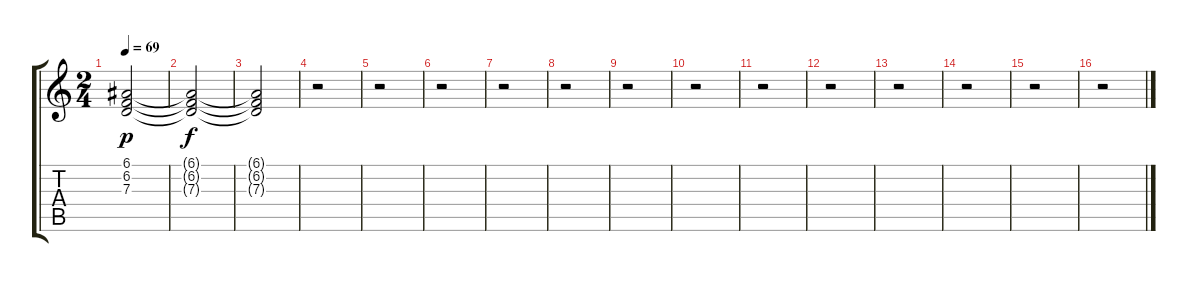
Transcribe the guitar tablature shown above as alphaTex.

\track "" {instrument stringensemble1}
\staff {score tabs}
\tuning (E4 B3 G3 D3 A2 E2) {hide}
\ts (2 4)
\tempo 69
\clef g2
\ks c
(6.1 6.2 7.3).2{dy p} |
(6.1{t} 6.2{t} 7.3{t}).2{dy f} |
(6.1{t} 6.2{t} 7.3{t}).2 |
r.2 |
r.2 |
r.2 |
r.2 |
r.2 |
r.2 |
r.2 |
r.2 |
r.2 |
r.2 |
r.2 |
r.2 |
r.2
